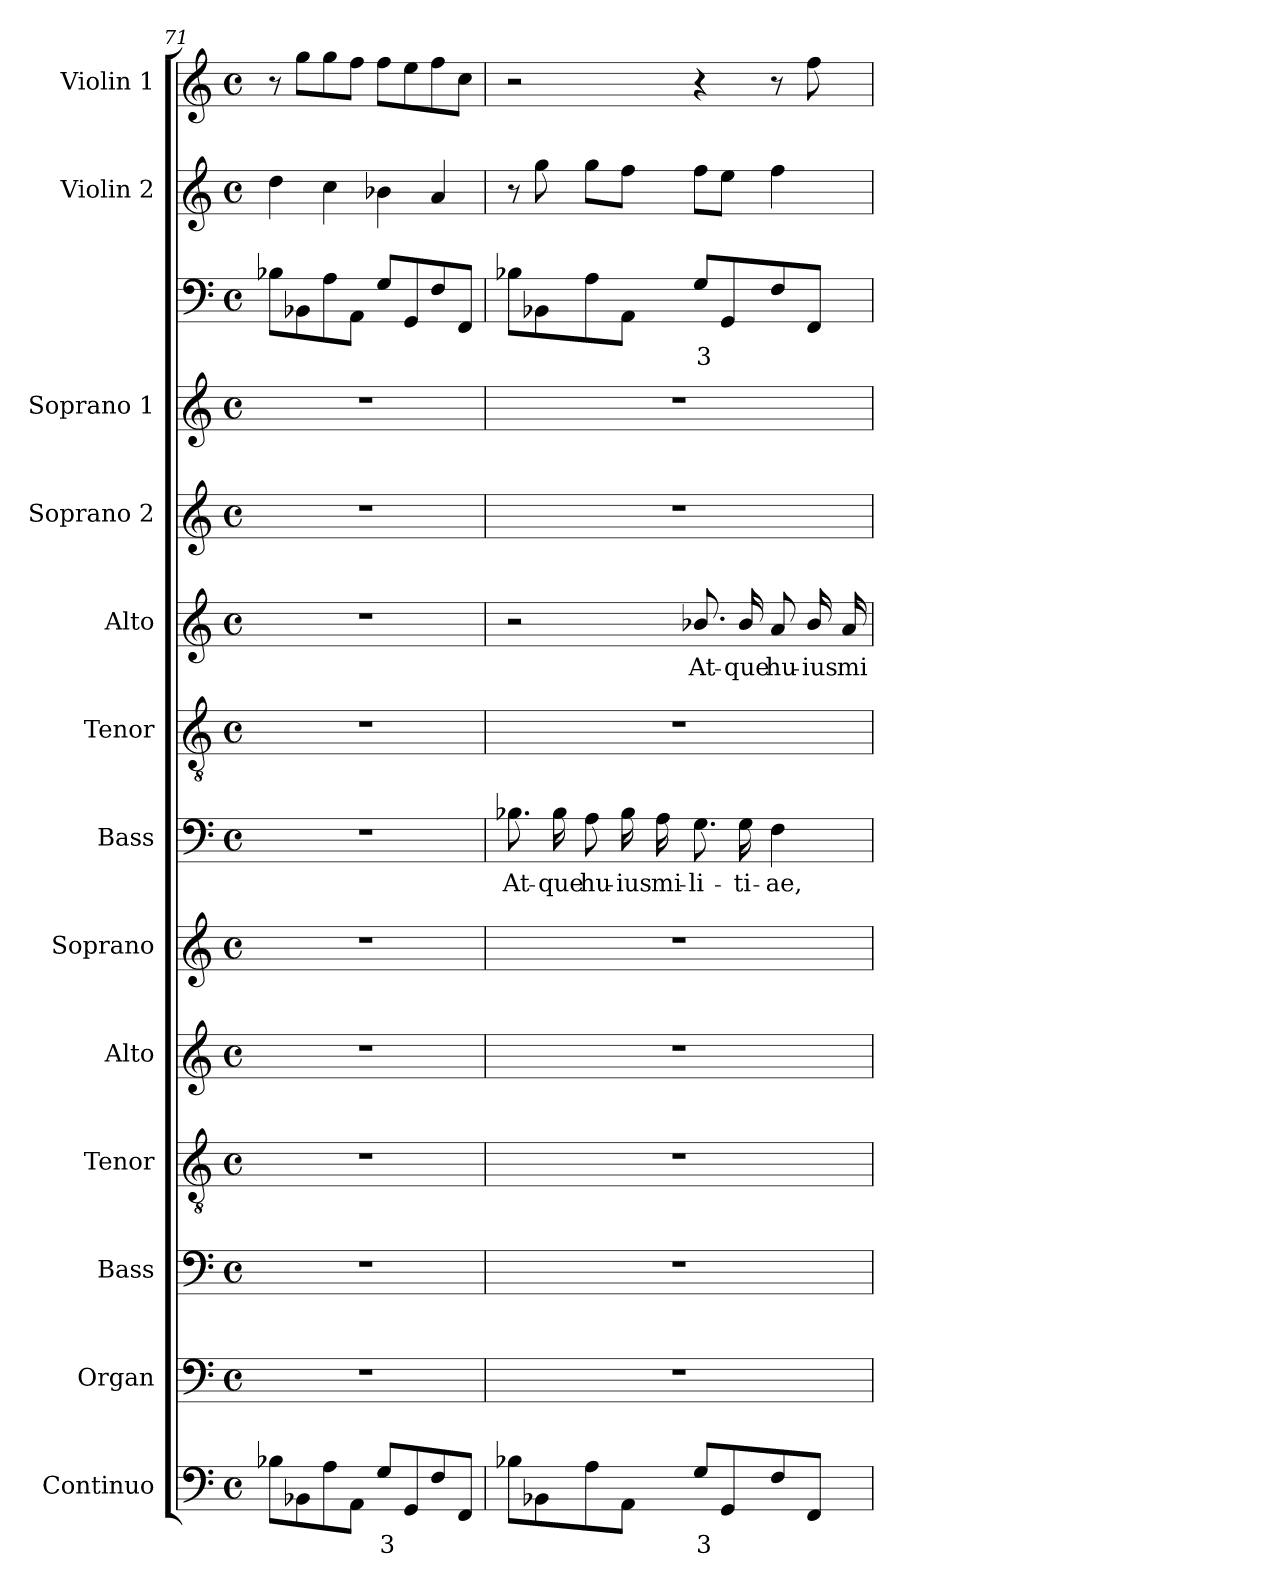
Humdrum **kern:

**kern	**text	**kern	**kern	**kern	**kern	**kern	**kern	**text	**kern	**kern	**text	**kern	**kern	**kern	**text	**kern	**kern
*part14	*part14	*part13	*part12	*part11	*part10	*part9	*part8	*part8	*part7	*part6	*part6	*part5	*part4	*part3	*part3	*part2	*part1
*staff14	*staff14	*staff13	*staff12	*staff11	*staff10	*staff9	*staff8	*staff8	*staff7	*staff6	*staff6	*staff5	*staff4	*staff3	*staff3	*staff2	*staff1
*I"Continuo	*	*I"Organ	*I"Bass	*I"Tenor	*I"Alto	*I"Soprano	*I"Bass	*	*I"Tenor	*I"Alto	*	*I"Soprano 2	*I"Soprano 1	*I""Acc. to violins"	*	*I"Violin 2	*I"Violin 1
*I'Cont.	*	*I'Org.	*I'B.	*I'T.	*I'A.	*I'S.	*I'B.	*	*I'T.	*I'A.	*	*I'S2.	*I'S1.	*I'Ac to violins.	*	*I'Vln. 2	*I'Vln. 1
*clefF4	*	*clefF4	*clefF4	*clefGv2	*clefG2	*clefG2	*clefF4	*	*clefGv2	*clefG2	*	*clefG2	*clefG2	*clefF4	*	*clefG2	*clefG2
*	*	*	*	*ITrd7c12	*	*	*	*	*ITrd7c12	*	*	*	*	*	*	*	*
*k[]	*	*k[]	*k[]	*k[]	*k[]	*k[]	*k[]	*	*k[]	*k[]	*	*k[]	*k[]	*k[]	*	*k[]	*k[]
*C:	*	*C:	*C:	*C:	*C:	*C:	*C:	*	*C:	*C:	*	*C:	*C:	*C:	*	*C:	*C:
*M4/4	*	*M4/4	*M4/4	*M4/4	*M4/4	*M4/4	*M4/4	*	*M4/4	*M4/4	*	*M4/4	*M4/4	*M4/4	*	*M4/4	*M4/4
*met(c)	*	*met(c)	*met(c)	*met(c)	*met(c)	*met(c)	*met(c)	*	*met(c)	*met(c)	*	*met(c)	*met(c)	*met(c)	*	*met(c)	*met(c)
=71	=71	=71	=71	=71	=71	=71	=71	=71	=71	=71	=71	=71	=71	=71	=71	=71	=71
8B-Xi\L	.	1r	1r	1r	1r	1r	1r	.	1r	1r	.	1r	1r	8B-Xi\L	.	4ddi\	8r
8BB-Xi\	.	.	.	.	.	.	.	.	.	.	.	.	.	8BB-Xi\	.	.	8ggi\L
8Ai\	.	.	.	.	.	.	.	.	.	.	.	.	.	8Ai\	.	4cci\	8ggi\
8AAi\J	.	.	.	.	.	.	.	.	.	.	.	.	.	8AAi\J	.	.	8ffi\J
!	!LO:LY:b:color=#000000	!	!	!	!	!	!	!	!	!	!	!	!	!	!	!	!
8Gi/L	3	.	.	.	.	.	.	.	.	.	.	.	.	8Gi/L	.	4b-Xi\	8ffi\L
8GGi/	.	.	.	.	.	.	.	.	.	.	.	.	.	8GGi/	.	.	8eei\
8Fi/	.	.	.	.	.	.	.	.	.	.	.	.	.	8Fi/	.	4ai/	8ffi\
8FFi/J	.	.	.	.	.	.	.	.	.	.	.	.	.	8FFi/J	.	.	8cci\J
!!LO:LB:g=z
=72	=72	=72	=72	=72	=72	=72	=72	=72	=72	=72	=72	=72	=72	=72	=72	=72	=72
!	!	!	!	!	!	!	!	!LO:LY:b:color=#000000	!	!	!	!	!	!	!	!	!
8B-Xi\L	.	1r	1r	1r	1r	1r	8.B-Xi\	At-	1r	2r	.	1r	1r	8B-Xi\L	.	8r	2r
8BB-Xi\	.	.	.	.	.	.	.	.	.	.	.	.	.	8BB-Xi\	.	8ggi\	.
!	!	!	!	!	!	!	!	!LO:LY:b:color=#000000	!	!	!	!	!	!	!	!	!
.	.	.	.	.	.	.	16B-i\	-que	.	.	.	.	.	.	.	.	.
!	!	!	!	!	!	!	!	!LO:LY:b:color=#000000	!	!	!	!	!	!	!	!	!
8Ai\	.	.	.	.	.	.	8Ai\	hu-	.	.	.	.	.	8Ai\	.	8ggi\L	.
!	!	!	!	!	!	!	!	!LO:LY:b:color=#000000	!	!	!	!	!	!	!	!	!
8AAi\J	.	.	.	.	.	.	16B-i\	-ius	.	.	.	.	.	8AAi\J	.	8ffi\J	.
!	!	!	!	!	!	!	!	!LO:LY:b:color=#000000	!	!	!	!	!	!	!	!	!
.	.	.	.	.	.	.	16Ai\	mi-	.	.	.	.	.	.	.	.	.
!	!LO:LY:b:color=#000000	!	!	!	!	!	!	!	!	!	!	!	!	!	!	!	!
!	!	!	!	!	!	!	!	!LO:LY:b:color=#000000	!	!	!	!	!	!	!	!	!
!	!	!	!	!	!	!	!	!	!	!	!LO:LY:b:color=#000000	!	!	!	!	!	!
!	!	!	!	!	!	!	!	!	!	!	!	!	!	!	!LO:LY:b:color=#000000	!	!
8Gi/L	3	.	.	.	.	.	8.Gi\	-li-	.	8.b-Xi/	At-	.	.	8Gi/L	3	8ffi\L	4r
8GGi/	.	.	.	.	.	.	.	.	.	.	.	.	.	8GGi/	.	8eei\J	.
!	!	!	!	!	!	!	!	!LO:LY:b:color=#000000	!	!	!	!	!	!	!	!	!
!	!	!	!	!	!	!	!	!	!	!	!LO:LY:b:color=#000000	!	!	!	!	!	!
.	.	.	.	.	.	.	16Gi\	-ti-	.	16b-i/	-que	.	.	.	.	.	.
!	!	!	!	!	!	!	!	!LO:LY:b:color=#000000	!	!	!	!	!	!	!	!	!
!	!	!	!	!	!	!	!	!	!	!	!LO:LY:b:color=#000000	!	!	!	!	!	!
8Fi/	.	.	.	.	.	.	4Fi\	-ae,	.	8ai/	hu-	.	.	8Fi/	.	4ffi\	8r
!	!	!	!	!	!	!	!	!	!	!	!LO:LY:b:color=#000000	!	!	!	!	!	!
8FFi/J	.	.	.	.	.	.	.	.	.	16b-i/	-ius	.	.	8FFi/J	.	.	8ffi\
!	!	!	!	!	!	!	!	!	!	!	!LO:LY:b:color=#000000	!	!	!	!	!	!
.	.	.	.	.	.	.	.	.	.	16ai/	mi-	.	.	.	.	.	.
=	=	=	=	=	=	=	=	=	=	=	=	=	=	=	=	=	=
*-	*-	*-	*-	*-	*-	*-	*-	*-	*-	*-	*-	*-	*-	*-	*-	*-	*-
